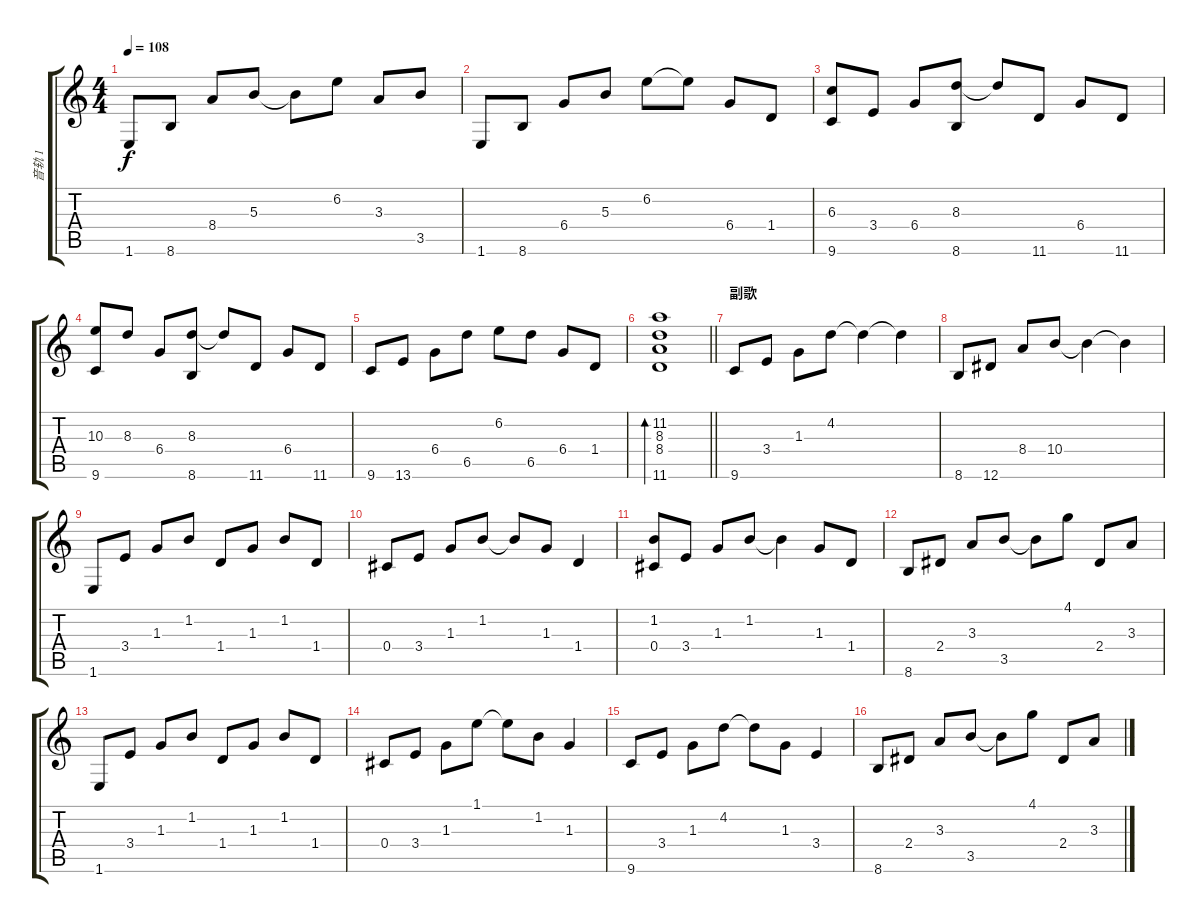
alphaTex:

\track ("音轨 1" "音轨 1") {instrument acousticguitarsteel}
\staff {score tabs}
\tuning (Eb4 Bb3 Gb3 Db3 Ab3 Eb2) {hide}
\ts (4 4)
\tempo 108
\clef g2
\ks c
1.6.8{dy f} 8.6.8 8.4.8 5.3.8 5.3{t}.8 6.2.8 3.3.8 3.5.8 |
1.6.8 8.6.8 6.4.8 5.3.8 6.2.8 6.2{t}.8 6.4.8 1.4.8 |
(6.3 9.6).8 3.4.8 6.4.8 (8.3 8.6).8 8.3{t}.8 11.6.8 6.4.8 11.6.8 |
(10.3 9.6).8 8.3.8 6.4.8 (8.3 8.6).8 8.3{t}.8 11.6.8 6.4.8 11.6.8 |
9.6.8 13.6.8 6.4.8 6.5.8 6.2.8 6.5.8 6.4.8 1.4.8 |
\barLineRight lightlight
(11.2 8.3 8.4 11.6).1{bd 60} |
\section ("" "副歌")
9.6.8 3.4.8 1.3.8 4.2.8 4.2{t}.4 4.2{t}.4 |
8.6.8 12.6.8 8.4.8 10.4.8 10.4{t}.4 10.4{t}.4 |
1.6.8 3.4.8 1.3.8 1.2.8 1.4.8 1.3.8 1.2.8 1.4.8 |
0.4.8 3.4.8 1.3.8 1.2.8 1.2{t}.8 1.3.8 1.4.4 |
(1.2 0.4).8 3.4.8 1.3.8 1.2.8 1.2{t}.4 1.3.8 1.4.8 |
8.6.8 2.4.8 3.3.8 3.5.8 3.5{t}.8 4.1.8 2.4.8 3.3.8 |
1.6.8 3.4.8 1.3.8 1.2.8 1.4.8 1.3.8 1.2.8 1.4.8 |
0.4.8 3.4.8 1.3.8 1.1.8 1.1{t}.8 1.2.8 1.3.4 |
9.6.8 3.4.8 1.3.8 4.2.8 4.2{t}.8 1.3.8 3.4.4 |
8.6.8 2.4.8 3.3.8 3.5.8 3.5{t}.8 4.1.8 2.4.8 3.3.8
